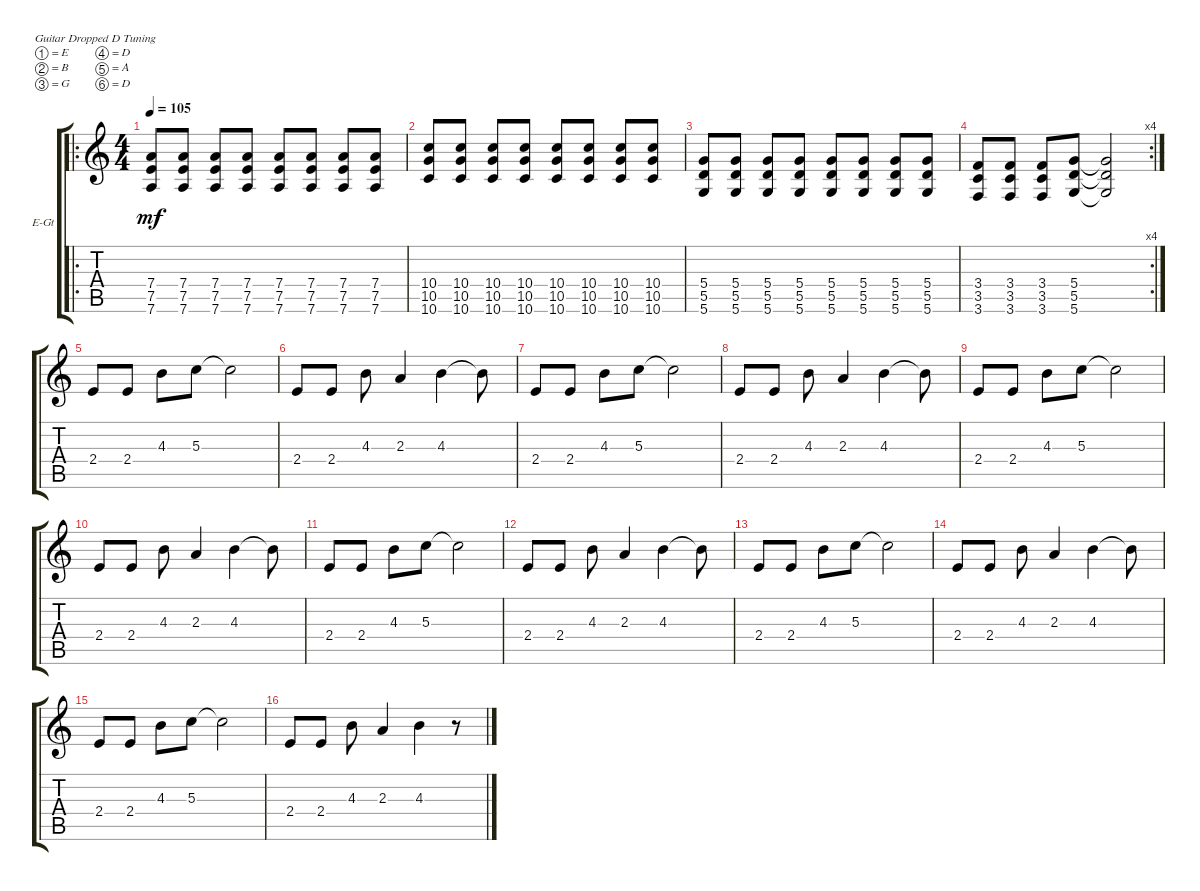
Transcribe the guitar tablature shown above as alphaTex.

\defaultSystemsLayout 4
\bracketExtendMode groupsimilarinstruments
\firstSystemTrackNameOrientation horizontal
\otherSystemsTrackNameOrientation horizontal
\track ("Electric Guitar" "E-Gt") {instrument distortionguitar}
\staff {score tabs}
\tuning (E4 B3 G3 D3 A2 D2)
\ro
\ts (4 4)
\tempo 105
\clef g2
\ks c
(7.6 7.5 7.4).8{dy mf} (7.6 7.5 7.4).8 (7.6 7.5 7.4).8 (7.6 7.5 7.4).8 (7.6 7.5 7.4).8 (7.6 7.5 7.4).8 (7.6 7.5 7.4).8 (7.6 7.5 7.4).8 |
(10.6 10.5 10.4).8 (10.6 10.5 10.4).8 (10.6 10.5 10.4).8 (10.6 10.5 10.4).8 (10.6 10.5 10.4).8 (10.6 10.5 10.4).8 (10.6 10.5 10.4).8 (10.6 10.5 10.4).8 |
(5.6 5.5 5.4).8 (5.6 5.5 5.4).8 (5.6 5.5 5.4).8 (5.6 5.5 5.4).8 (5.6 5.5 5.4).8 (5.6 5.5 5.4).8 (5.6 5.5 5.4).8 (5.6 5.5 5.4).8 |
\rc 4
(3.6 3.5 3.4).8 (3.4 3.6 3.5).8 (3.5 3.6 3.4).8 (5.4 5.5 5.6).8 (5.4{t} 5.5{t} 5.6{t}).2 |
2.4.8 2.4.8 4.3.8 5.3.8 5.3{t}.2 |
2.4.8 2.4.8 4.3.8 2.3.4 4.3.4 4.3{t}.8 |
2.4.8 2.4.8 4.3.8 5.3.8 5.3{t}.2 |
2.4.8 2.4.8 4.3.8 2.3.4 4.3.4 4.3{t}.8 |
2.4.8 2.4.8 4.3.8 5.3.8 5.3{t}.2 |
2.4.8 2.4.8 4.3.8 2.3.4 4.3.4 4.3{t}.8 |
2.4.8 2.4.8 4.3.8 5.3.8 5.3{t}.2 |
2.4.8 2.4.8 4.3.8 2.3.4 4.3.4 4.3{t}.8 |
2.4.8 2.4.8 4.3.8 5.3.8 5.3{t}.2 |
2.4.8 2.4.8 4.3.8 2.3.4 4.3.4 4.3{t}.8 |
2.4.8 2.4.8 4.3.8 5.3.8 5.3{t}.2 |
2.4.8 2.4.8 4.3.8 2.3.4 4.3.4 r.8
